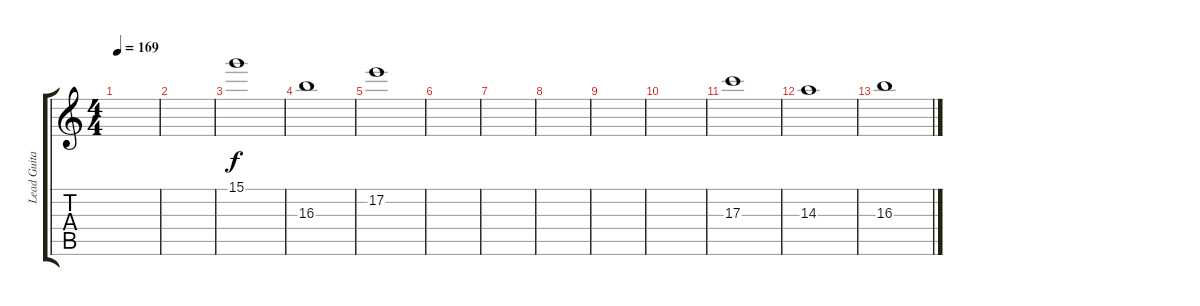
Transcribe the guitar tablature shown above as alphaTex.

\track ("Lead Guitar" "Lead Guita") {instrument distortionguitar}
\staff {score tabs}
\tuning (E4 B3 G3 D3 A2 E2) {hide}
\ts (4 4)
\tempo 169
\clef g2
\ks c
|
|
15.1.1 |
16.3.1 |
17.2.1 |
|
|
|
|
|
17.3.1 |
14.3.1 |
16.3.1
